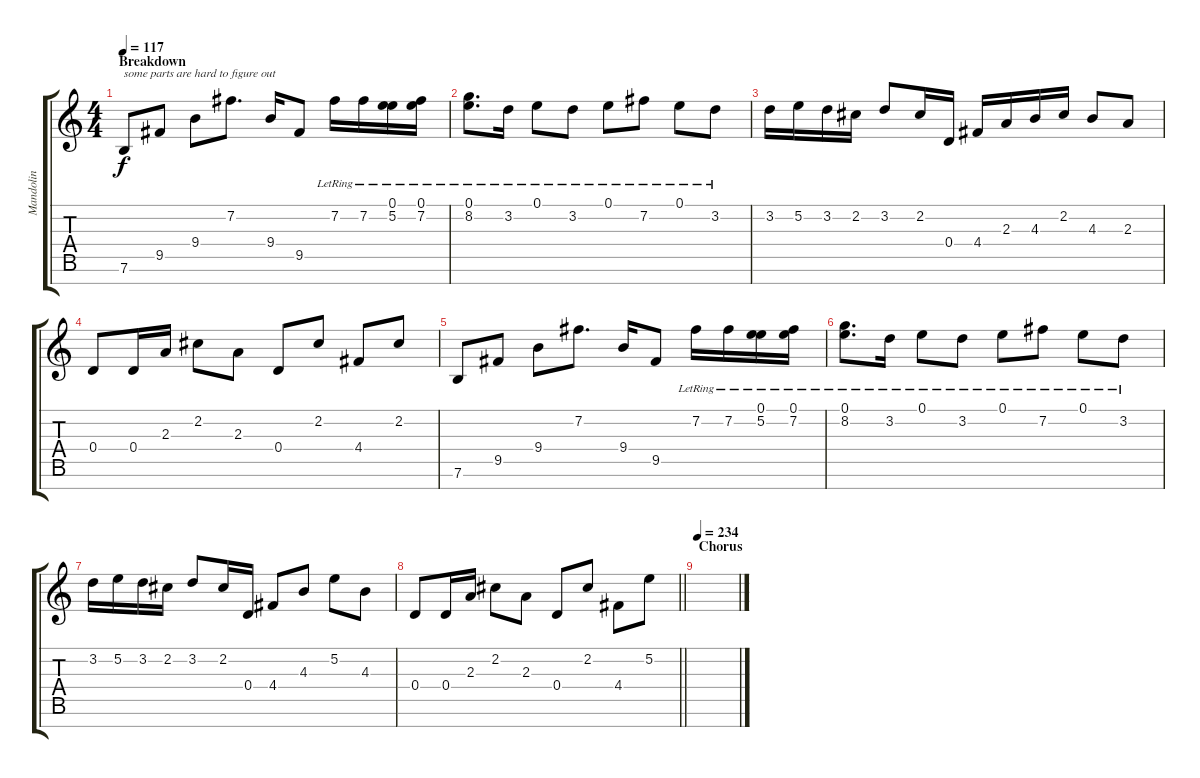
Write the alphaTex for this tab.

\track ("Mandolin" "Mandolin") {instrument acousticguitarsteel}
\staff {score tabs}
\tuning (E4 B3 G3 D3 A2 E2 B1) {hide}
\ts (4 4)
\section ("" "Breakdown")
\tempo 117
\clef g2
\ks c
7.6.8{txt "some parts are hard to figure out" dy f} 9.5.8 9.4.8 7.2.8{d} 9.4.16 9.5.8 7.2{lr}.16 7.2{lr}.16 (0.1{lr} 5.2{lr}).16 (0.1{lr} 7.2{lr}).16 |
(0.1{lr} 8.2{lr}).8{d} 3.2{lr}.16 0.1{lr}.8 3.2{lr}.8 0.1{lr}.8 7.2{lr}.8 0.1{lr}.8 3.2{lr}.8 |
3.2.16 5.2.16 3.2.16 2.2.16 3.2.8 2.2.16 0.4.16 4.4.16 2.3.16 4.3.16 2.2.16 4.3.8 2.3.8 |
0.4.8 0.4.16 2.3.16 2.2.8 2.3.8 0.4.8 2.2.8 4.4.8 2.2.8 |
7.6.8 9.5.8 9.4.8 7.2.8{d} 9.4.16 9.5.8 7.2{lr}.16 7.2{lr}.16 (0.1{lr} 5.2{lr}).16 (0.1{lr} 7.2{lr}).16 |
(0.1{lr} 8.2{lr}).8{d} 3.2{lr}.16 0.1{lr}.8 3.2{lr}.8 0.1{lr}.8 7.2{lr}.8 0.1{lr}.8 3.2{lr}.8 |
3.2.16 5.2.16 3.2.16 2.2.16 3.2.8 2.2.16 0.4.16 4.4.8 4.3.8 5.2.8 4.3.8 |
\barLineRight lightlight
0.4.8 0.4.16 2.3.16 2.2.8 2.3.8 0.4.8 2.2.8 4.4.8 5.2.8 |
\section ("" "Chorus")
\tempo 234
